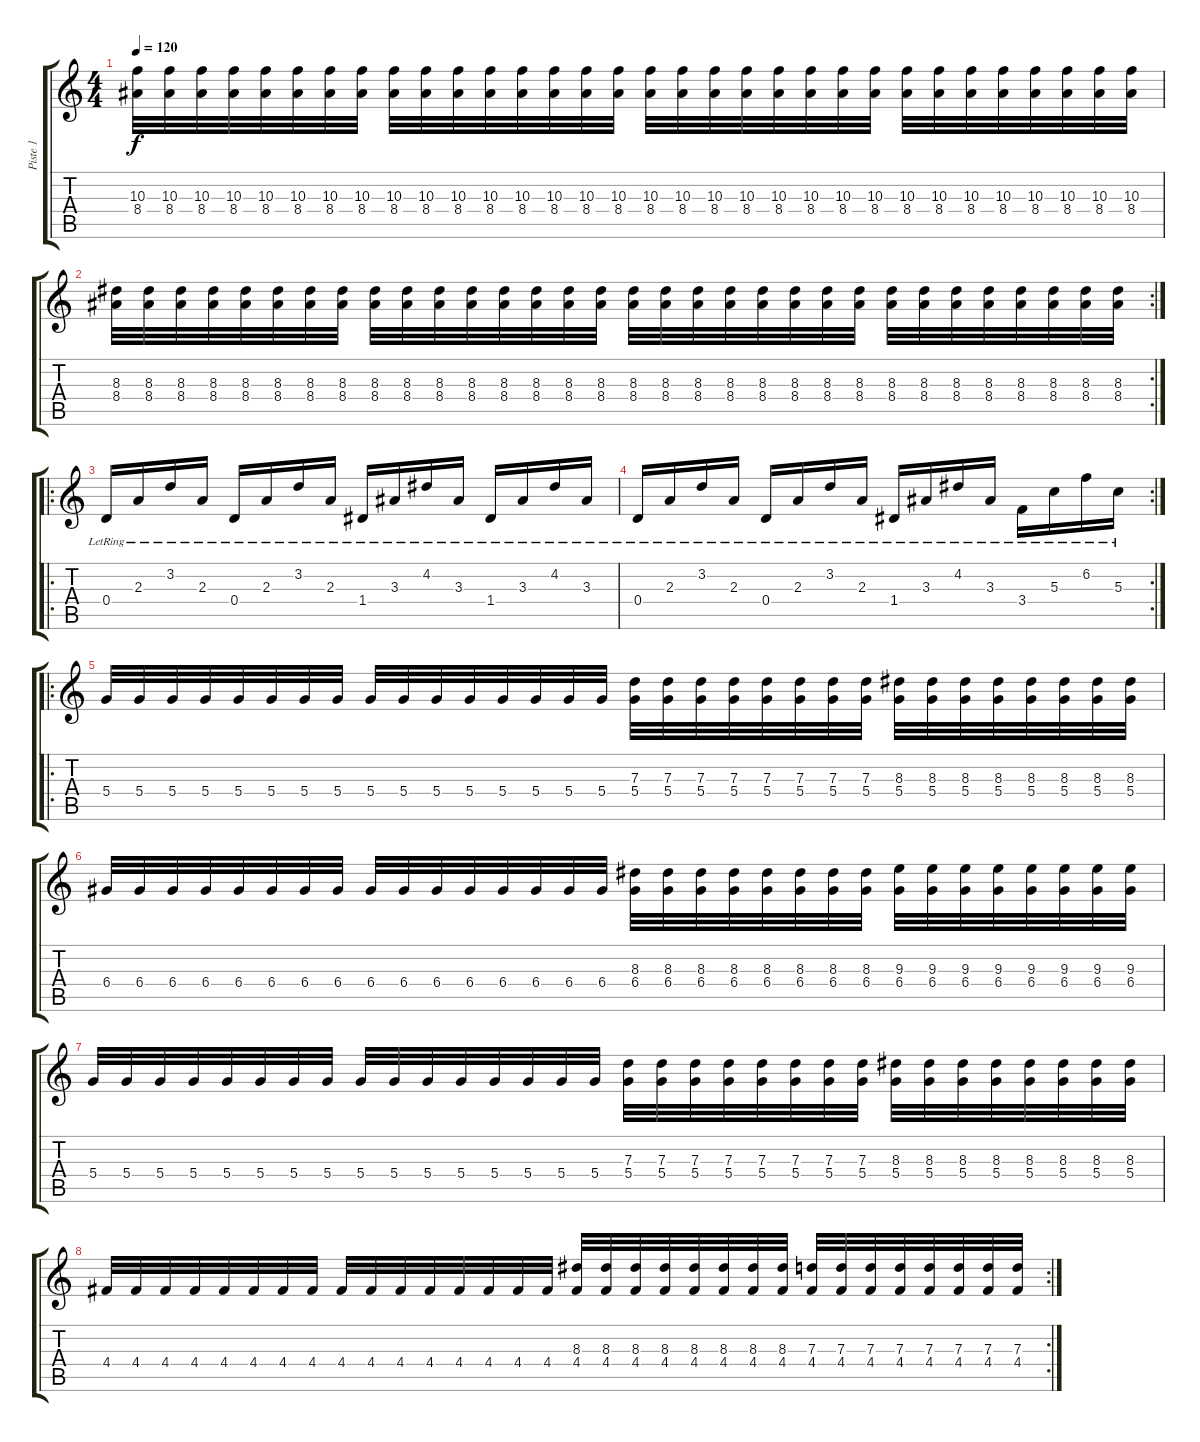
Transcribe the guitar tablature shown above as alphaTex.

\track ("Piste 1" "Piste 1") {instrument distortionguitar}
\staff {score tabs}
\tuning (E4 B3 G3 D3 A2 E2) {hide}
\ts (4 4)
\tempo 120
\clef g2
\ks c
(10.3 8.4).32{dy f} (10.3 8.4).32 (10.3 8.4).32 (10.3 8.4).32 (10.3 8.4).32 (10.3 8.4).32 (10.3 8.4).32 (10.3 8.4).32 (10.3 8.4).32 (10.3 8.4).32 (10.3 8.4).32 (10.3 8.4).32 (10.3 8.4).32 (10.3 8.4).32 (10.3 8.4).32 (10.3 8.4).32 (10.3 8.4).32 (10.3 8.4).32 (10.3 8.4).32 (10.3 8.4).32 (10.3 8.4).32 (10.3 8.4).32 (10.3 8.4).32 (10.3 8.4).32 (10.3 8.4).32 (10.3 8.4).32 (10.3 8.4).32 (10.3 8.4).32 (10.3 8.4).32 (10.3 8.4).32 (10.3 8.4).32 (10.3 8.4).32 |
\rc 2
(8.3 8.4).32 (8.3 8.4).32 (8.3 8.4).32 (8.3 8.4).32 (8.3 8.4).32 (8.3 8.4).32 (8.3 8.4).32 (8.3 8.4).32 (8.3 8.4).32 (8.3 8.4).32 (8.3 8.4).32 (8.3 8.4).32 (8.3 8.4).32 (8.3 8.4).32 (8.3 8.4).32 (8.3 8.4).32 (8.3 8.4).32 (8.3 8.4).32 (8.3 8.4).32 (8.3 8.4).32 (8.3 8.4).32 (8.3 8.4).32 (8.3 8.4).32 (8.3 8.4).32 (8.3 8.4).32 (8.3 8.4).32 (8.3 8.4).32 (8.3 8.4).32 (8.3 8.4).32 (8.3 8.4).32 (8.3 8.4).32 (8.3 8.4).32 |
\ro
0.4{lr}.16 2.3{lr}.16 3.2{lr}.16 2.3{lr}.16 0.4{lr}.16 2.3{lr}.16 3.2{lr}.16 2.3{lr}.16 1.4{lr}.16 3.3{lr}.16 4.2{lr}.16 3.3{lr}.16 1.4{lr}.16 3.3{lr}.16 4.2{lr}.16 3.3{lr}.16 |
\rc 2
0.4{lr}.16 2.3{lr}.16 3.2{lr}.16 2.3{lr}.16 0.4{lr}.16 2.3{lr}.16 3.2{lr}.16 2.3{lr}.16 1.4{lr}.16 3.3{lr}.16 4.2{lr}.16 3.3{lr}.16 3.4{lr}.16 5.3{lr}.16 6.2{lr}.16 5.3{lr}.16 |
\ro
5.4.32 5.4.32 5.4.32 5.4.32 5.4.32 5.4.32 5.4.32 5.4.32 5.4.32 5.4.32 5.4.32 5.4.32 5.4.32 5.4.32 5.4.32 5.4.32 (7.3 5.4).32 (7.3 5.4).32 (7.3 5.4).32 (7.3 5.4).32 (7.3 5.4).32 (7.3 5.4).32 (7.3 5.4).32 (7.3 5.4).32 (8.3 5.4).32 (8.3 5.4).32 (8.3 5.4).32 (8.3 5.4).32 (8.3 5.4).32 (8.3 5.4).32 (8.3 5.4).32 (8.3 5.4).32 |
6.4.32 6.4.32 6.4.32 6.4.32 6.4.32 6.4.32 6.4.32 6.4.32 6.4.32 6.4.32 6.4.32 6.4.32 6.4.32 6.4.32 6.4.32 6.4.32 (8.3 6.4).32 (8.3 6.4).32 (8.3 6.4).32 (8.3 6.4).32 (8.3 6.4).32 (8.3 6.4).32 (8.3 6.4).32 (8.3 6.4).32 (9.3 6.4).32 (9.3 6.4).32 (9.3 6.4).32 (9.3 6.4).32 (9.3 6.4).32 (9.3 6.4).32 (9.3 6.4).32 (9.3 6.4).32 |
5.4.32 5.4.32 5.4.32 5.4.32 5.4.32 5.4.32 5.4.32 5.4.32 5.4.32 5.4.32 5.4.32 5.4.32 5.4.32 5.4.32 5.4.32 5.4.32 (7.3 5.4).32 (7.3 5.4).32 (7.3 5.4).32 (7.3 5.4).32 (7.3 5.4).32 (7.3 5.4).32 (7.3 5.4).32 (7.3 5.4).32 (8.3 5.4).32 (8.3 5.4).32 (8.3 5.4).32 (8.3 5.4).32 (8.3 5.4).32 (8.3 5.4).32 (8.3 5.4).32 (8.3 5.4).32 |
\rc 2
4.4.32 4.4.32 4.4.32 4.4.32 4.4.32 4.4.32 4.4.32 4.4.32 4.4.32 4.4.32 4.4.32 4.4.32 4.4.32 4.4.32 4.4.32 4.4.32 (8.3 4.4).32 (8.3 4.4).32 (8.3 4.4).32 (8.3 4.4).32 (8.3 4.4).32 (8.3 4.4).32 (8.3 4.4).32 (8.3 4.4).32 (7.3 4.4).32 (7.3 4.4).32 (7.3 4.4).32 (7.3 4.4).32 (7.3 4.4).32 (7.3 4.4).32 (7.3 4.4).32 (7.3 4.4).32
